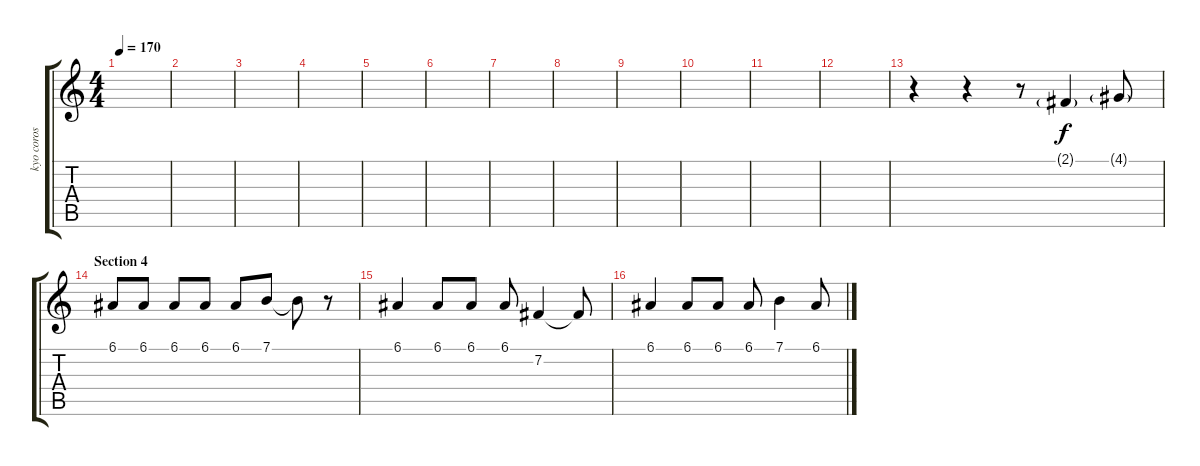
\track ("kyo coros" "kyo coros") {instrument voiceoohs}
\staff {score tabs}
\tuning (E4 B3 G3 D3 A2 E2) {hide}
\ts (4 4)
\tempo 170
\clef g2
\ks c
|
|
|
|
|
|
|
|
|
|
|
|
r.4 r.4 r.8 2.1{g}.4 4.1{g}.8 |
\section ("" "Section 4")
6.1.8{dy f} 6.1.8 6.1.8 6.1.8 6.1.8 7.1.8 7.1{t}.8 r.8 |
6.1.4 6.1.8 6.1.8 6.1.8 7.2.4 7.2{t}.8 |
6.1.4 6.1.8 6.1.8 6.1.8 7.1.4 6.1.8
